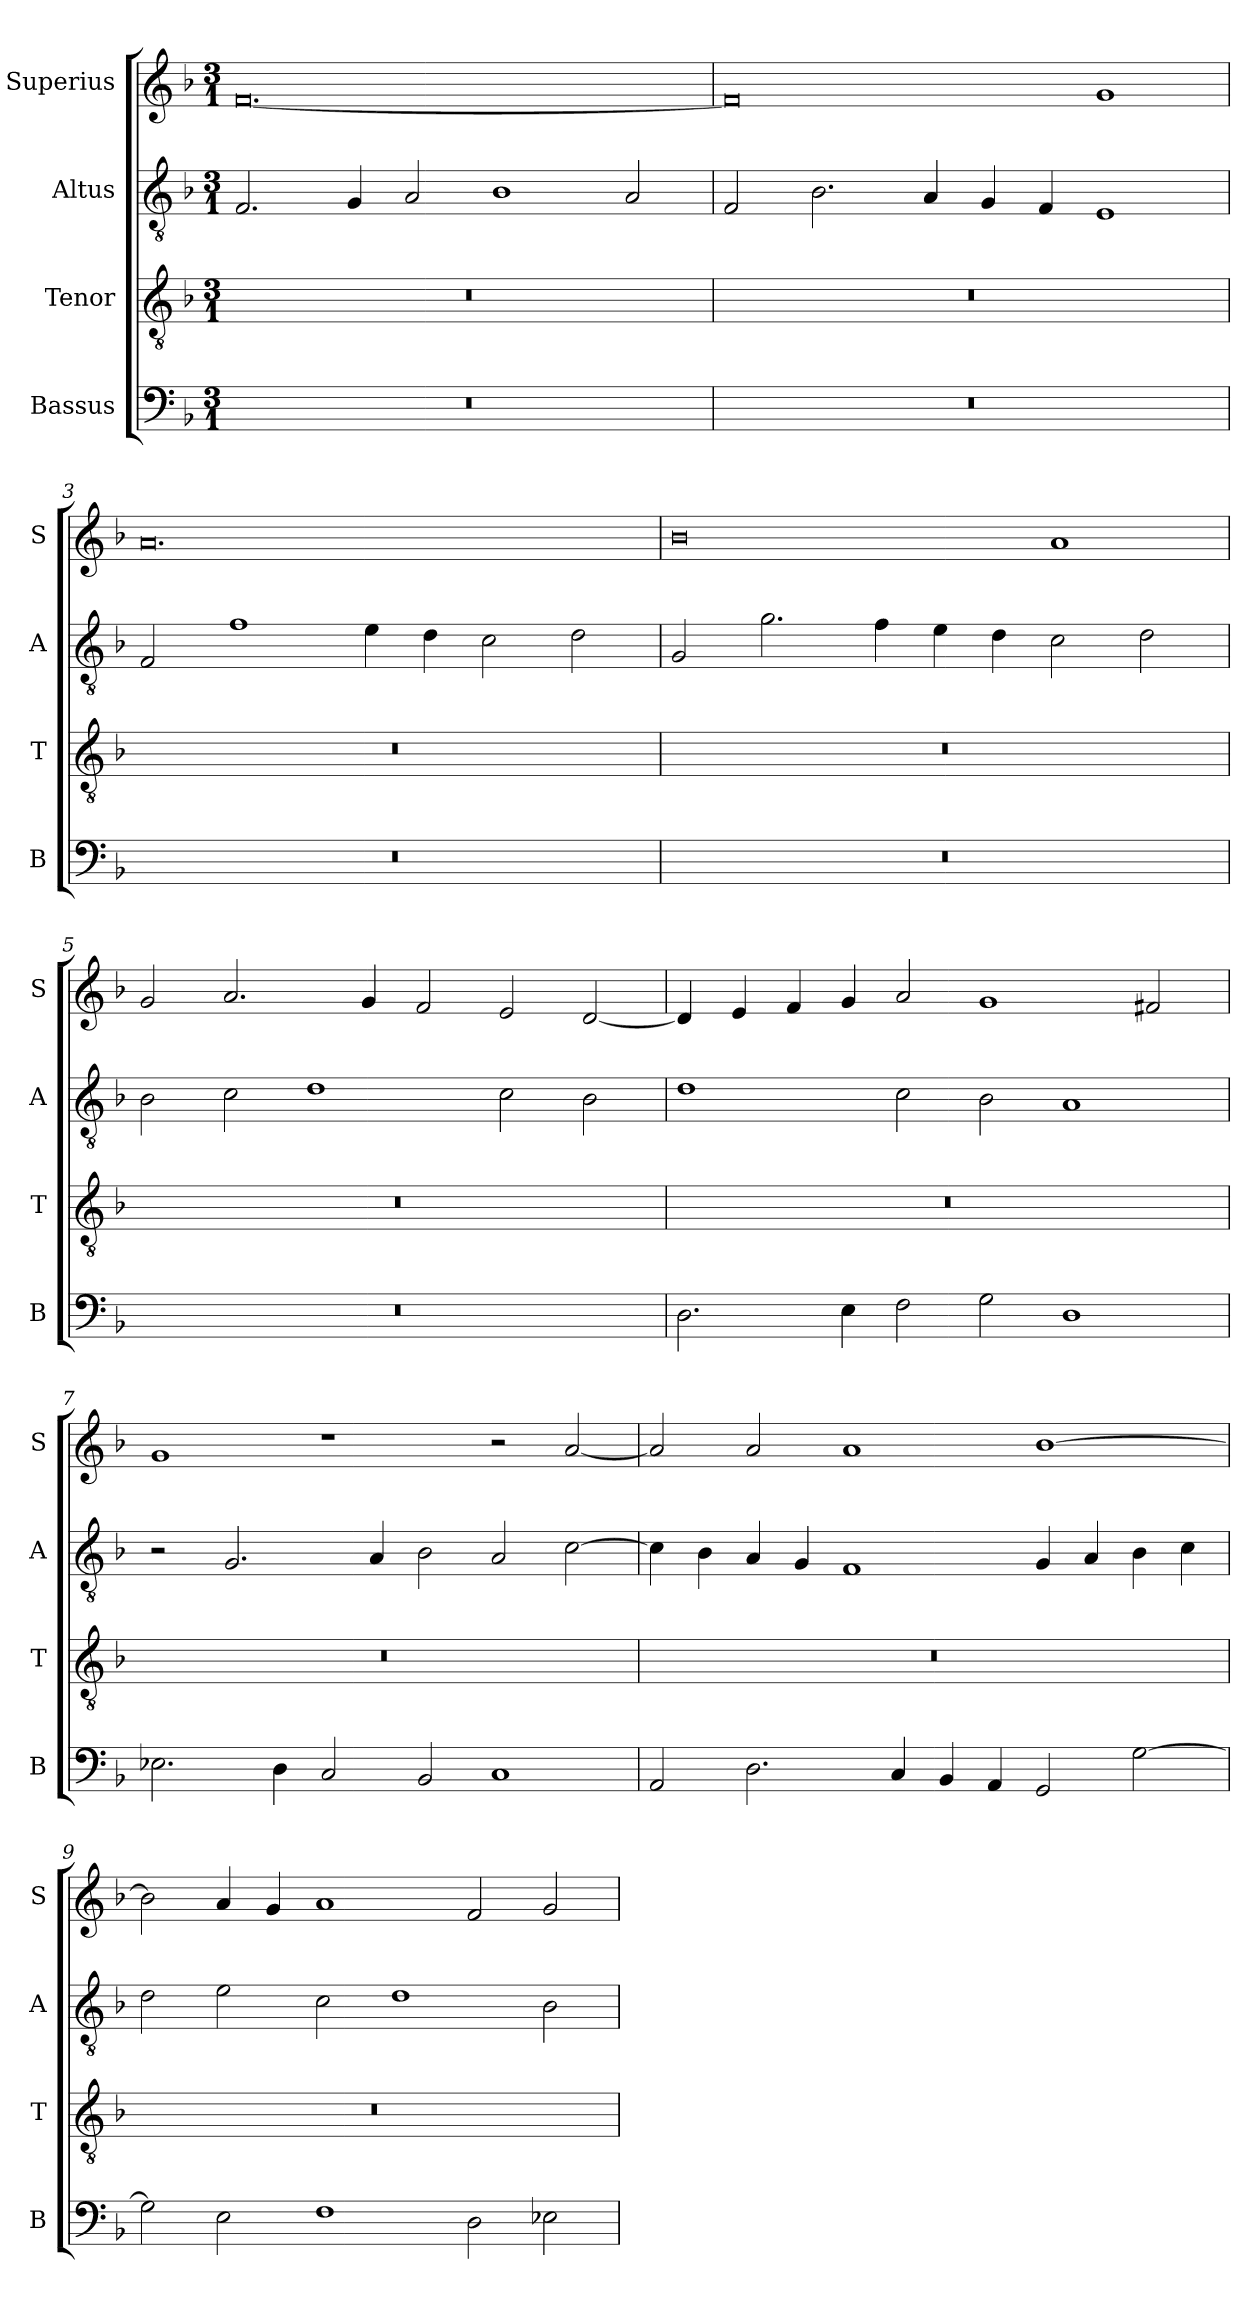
**kern	**kern	**kern	**kern
*part4	*part3	*part2	*part1
*staff4	*staff3	*staff2	*staff1
*I"Bassus	*I"Tenor	*I"Altus	*I"Superius
*I'B	*I'T	*I'A	*I'S
*clefF4	*clefGv2	*clefGv2	*clefG2
*k[b-]	*k[b-]	*k[b-]	*k[b-]
*M3/1	*M3/1	*M3/1	*M3/1
=1	=1	=1	=1
0.r	0.r	2.F/	[0.f
.	.	4G/	.
.	.	2A/	.
.	.	1B-	.
.	.	2A/	.
=2	=2	=2	=2
0.r	0.r	2F/	0f]
.	.	2.B-\	.
.	.	4A/	.
.	.	4G/	.
.	.	4F/	.
.	.	1E	1g
=3	=3	=3	=3
0.r	0.r	2F/	0.a
.	.	1f	.
.	.	4e\	.
.	.	4d\	.
.	.	2c\	.
.	.	2d\	.
=4	=4	=4	=4
0.r	0.r	2G/	0b-
.	.	2.g\	.
.	.	4f\	.
.	.	4e\	.
.	.	4d\	.
.	.	2c\	1a
.	.	2d\	.
=5	=5	=5	=5
0.r	0.r	2B-\	2g/
.	.	2c\	2.a/
.	.	1d	.
.	.	.	4g/
.	.	.	2f/
.	.	2c\	2e/
.	.	2B-\	[2d/
=6	=6	=6	=6
2.D\	0.r	1d	4d/]
.	.	.	4e/
.	.	.	4f/
4E\	.	.	4g/
2F\	.	2c\	2a/
2G\	.	2B-\	1g
1D	.	1A	.
.	.	.	2f#X/
=7	=7	=7	=7
2.E-X\	0.r	2r	1g
.	.	2.G/	.
4D\	.	.	.
2C/	.	.	1r
.	.	4A/	.
2BB-/	.	2B-\	.
1C	.	2A/	2r
.	.	[2c\	[2a/
=8	=8	=8	=8
2AA/	0.r	4c\]	2a/]
.	.	4B-\	.
2.D\	.	4A/	2a/
.	.	4G/	.
.	.	1F	1a
4C/	.	.	.
4BB-/	.	.	.
4AA/	.	.	.
2GG/	.	4G/	[1b-
.	.	4A/	.
[2G\	.	4B-\	.
.	.	4c\	.
=9	=9	=9	=9
2G\]	0.r	2d\	2b-\]
2E\	.	2e\	4a/
.	.	.	4g/
1F	.	2c\	1a
.	.	1d	.
2D\	.	.	2f/
2E-X\	.	2B-\	2g/
=	=	=	=
*-	*-	*-	*-
